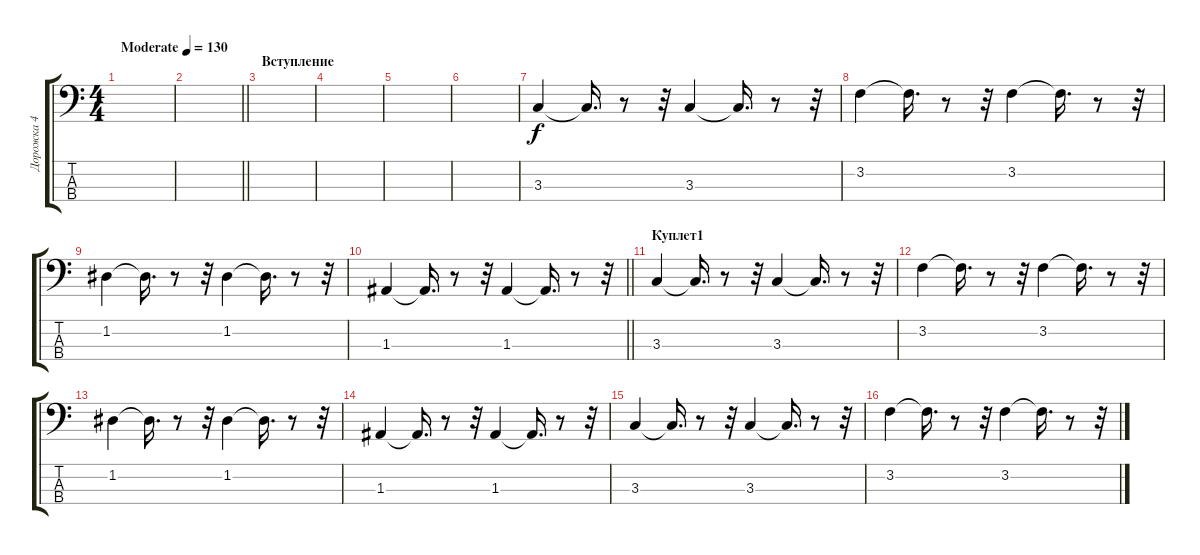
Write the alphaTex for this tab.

\track ("Дорожка 4" "Дорожка 4") {instrument electricbassfinger}
\staff {score tabs}
\tuning (G2 D2 A1 E1) {hide}
\ts (4 4)
\tempo (130 "Moderate")
\clef f4
\ks c
|
\barLineRight lightlight
|
\section ("" "Вступление")
|
|
|
|
3.3.4 3.3{t}.16{d} r.8 r.32 3.3.4 3.3{t}.16{d} r.8 r.32 |
3.2.4 3.2{t}.16{d} r.8 r.32 3.2.4 3.2{t}.16{d} r.8 r.32 |
1.2.4 1.2{t}.16{d} r.8 r.32 1.2.4 1.2{t}.16{d} r.8 r.32 |
\barLineRight lightlight
1.3.4 1.3{t}.16{d} r.8 r.32 1.3.4 1.3{t}.16{d} r.8 r.32 |
\section ("" "Куплет1")
3.3.4 3.3{t}.16{d} r.8 r.32 3.3.4 3.3{t}.16{d} r.8 r.32 |
3.2.4 3.2{t}.16{d} r.8 r.32 3.2.4 3.2{t}.16{d} r.8 r.32 |
1.2.4 1.2{t}.16{d} r.8 r.32 1.2.4 1.2{t}.16{d} r.8 r.32 |
1.3.4 1.3{t}.16{d} r.8 r.32 1.3.4 1.3{t}.16{d} r.8 r.32 |
3.3.4 3.3{t}.16{d} r.8 r.32 3.3.4 3.3{t}.16{d} r.8 r.32 |
3.2.4 3.2{t}.16{d} r.8 r.32 3.2.4 3.2{t}.16{d} r.8 r.32
